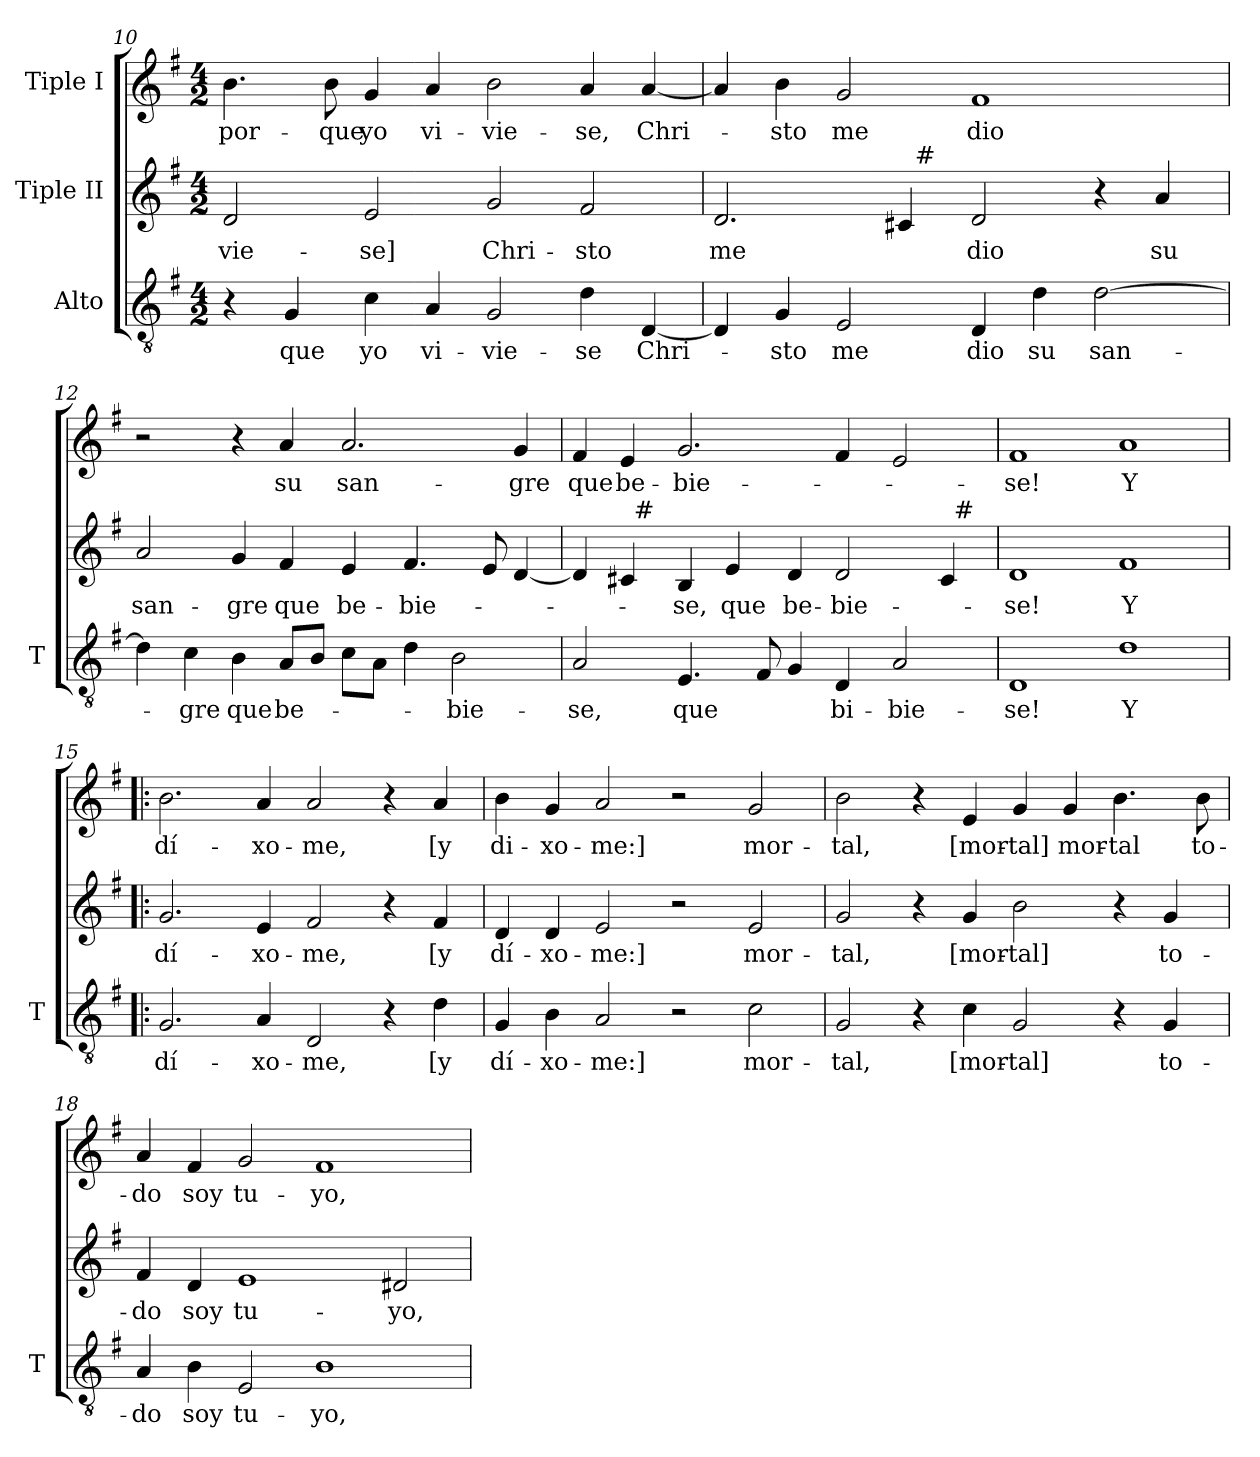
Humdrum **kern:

**kern	**text	**kern	**text	**kern	**text
*part3	*part3	*part2	*part2	*part1	*part1
*staff3	*staff3	*staff2	*staff2	*staff1	*staff1
*I"Alto	*	*I"Tiple II	*	*I"Tiple I	*
*I'T	*	*	*	*	*
*clefGv2	*	*clefG2	*	*clefG2	*
*ITrd7c12	*	*	*	*	*
*k[f#]	*	*k[f#]	*	*k[f#]	*
*G:	*	*G:	*	*G:	*
*M4/2	*	*M4/2	*	*M4/2	*
=10	=10	=10	=10	=10	=10
!	!	!	!LO:LY:b	!	!LO:LY:b
4r	.	2d/	-vie-	4.b\	por-
!	!LO:LY:b	!	!	!	!
4GG/	que	.	.	.	.
!	!	!	!	!	!LO:LY:b
.	.	.	.	8b\	que
!	!LO:LY:b	!	!LO:LY:b	!	!LO:LY:b
4C\	-yo	2e/	se]	4g/	-yo
!	!LO:LY:b	!	!	!	!LO:LY:b
4AA/	vi-	.	.	4a/	vi-
!	!LO:LY:b	!	!LO:LY:b	!	!LO:LY:b
2GG/	-vie-	2g/	-Chri-	2b\	-vie-
!	!LO:LY:b	!	!LO:LY:b	!	!LO:LY:b
4D\	se	2f#/	sto	4a/	se,
!	!LO:LY:b	!	!	!	!LO:LY:b
[<4DD/	-Chri-	.	.	[<4a/	-Chri-
!!LO:PB:g=z
=11	=11	=11	=11	=11	=11
!	!	!	!LO:LY:b	!	!
*	*	*^	*	*	*
4DD/]	.	2.d/	2ryy	me	4a/]	.
!	!LO:LY:b	!	!	!	!	!LO:LY:b
4GG/	sto	.	.	.	4b\	sto
!	!LO:LY:b	!	!	!	!	!LO:LY:b
2EE/	me	.	4ryy	.	2g/	me
.	.	4c#/	32ryy	.	.	.
!	!	!	!LO:TX:a:t=#	!	!	!
.	.	.	1ryy	.	.	.
!	!LO:LY:b	!	!	!LO:LY:b	!	!LO:LY:b
4DD/	dio	2d/	.	dio	1f#	dio
!	!LO:LY:b	!	!	!	!	!
4D\	su	.	.	.	.	.
!	!LO:LY:b	!	!	!	!	!
[>2D\	-san-	4r	.	.	.	.
!	!	!	!	!LO:LY:b	!	!
.	.	4a/	.	su	.	.
.	.	.	8..ryy	.	.	.
=12	=12	=12	=12	=12	=12	=12
!	!	!	!	!LO:LY:b	!	!
*	*	*v	*v	*	*	*
4D\]	.	2a/	-san-	2r	.
!	!LO:LY:b	!	!	!	!
4C\	gre	.	.	.	.
!	!LO:LY:b	!	!LO:LY:b	!	!
4BB\	-que	4g/	gre	4r	.
!	!LO:LY:b	!	!LO:LY:b	!	!LO:LY:b
8AA/L	-be-	4f#/	-que	4a/	su
8BB/J	.	.	.	.	.
!	!	!	!LO:LY:b	!	!LO:LY:b
8C\L	.	4e/	-be-	2.a/	-san-
8AA\J	.	.	.	.	.
!	!	!	!LO:LY:b	!	!
4D\	.	4.f#/	-bie-	.	.
!	!LO:LY:b	!	!	!	!
2BB\	-bie-	.	.	.	.
.	.	8e/	.	.	.
!	!	!	!	!	!LO:LY:b
.	.	[<4d/	.	4g/	gre
=13	=13	=13	=13	=13	=13
!	!LO:LY:b	!	!	!	!LO:LY:b
*	*	*^	*	*	*
2AA/	se,	4d/]	4ryy	.	4f#/	-que
!	!	!	!	!	!	!LO:LY:b
.	.	4c#/	32ryy	.	4e/	-be-
!	!	!	!LO:TX:a:t=#	!	!	!
.	.	.	1ryy	.	.	.
!	!LO:LY:b	!	!	!LO:LY:b	!	!LO:LY:b
4.EE/	-que	4B/	.	se,	2.g/	-bie-
!	!	!	!	!LO:LY:b	!	!
.	.	4e/	.	-que	.	.
8FF#/	.	.	.	.	.	.
!	!	!	!	!LO:LY:b	!	!
4GG/	.	4d/	.	-be-	.	.
!	!LO:LY:b	!	!	!LO:LY:b	!	!
4DD/	-bi-	2d/	.	-bie-	4f#/	.
.	.	.	2ryy	.	.	.
!	!LO:LY:b	!	!	!	!	!
2AA/	-bie-	.	.	.	2e/	.
.	.	4c#/	.	.	.	.
!	!	!	!LO:TX:a:t=#	!	!	!
.	.	.	8..ryy	.	.	.
=14	=14	=14	=14	=14	=14	=14
!	!LO:LY:b	!	!	!LO:LY:b	!	!LO:LY:b
*	*	*v	*v	*	*	*
1DD	se!	1d	se!	1f#	se!
!	!LO:LY:b	!	!LO:LY:b	!	!LO:LY:b
1D	Y	1f#	Y	1a	Y
!!LO:LB:g=z
=15!|:	=15!|:	=15!|:	=15!|:	=15!|:	=15!|:
!	!LO:LY:b	!	!LO:LY:b	!	!LO:LY:b
2.GG/	dí-	2.g/	dí-	2.b\	dí-
!	!LO:LY:b	!	!LO:LY:b	!	!LO:LY:b
4AA/	-xo-	4e/	-xo-	4a/	-xo-
!	!LO:LY:b	!	!LO:LY:b	!	!LO:LY:b
2DD/	-me,	2f#/	-me,	2a/	-me,
4r	.	4r	.	4r	.
!	!LO:LY:b	!	!LO:LY:b	!	!LO:LY:b
4D\	[y	4f#/	[y	4a/	[y
=16	=16	=16	=16	=16	=16
!	!LO:LY:b	!	!LO:LY:b	!	!LO:LY:b
4GG/	dí-	4d/	dí-	4b\	di-
!	!LO:LY:b	!	!LO:LY:b	!	!LO:LY:b
4BB\	-xo-	4d/	-xo-	4g/	-xo-
!	!LO:LY:b	!	!LO:LY:b	!	!LO:LY:b
2AA/	-me:]	2e/	-me:]	2a/	-me:]
2r	.	2r	.	2r	.
!	!LO:LY:b	!	!LO:LY:b	!	!LO:LY:b
2C\	mor-	2e/	mor-	2g/	mor-
=17	=17	=17	=17	=17	=17
!	!LO:LY:b	!	!LO:LY:b	!	!LO:LY:b
2GG/	-tal,	2g/	-tal,	2b\	-tal,
4r	.	4r	.	4r	.
!	!LO:LY:b	!	!LO:LY:b	!	!LO:LY:b
4C\	[mor-	4g/	[mor-	4e/	[mor-
!	!LO:LY:b	!	!LO:LY:b	!	!LO:LY:b
2GG/	-tal]	2b\	-tal]	4g/	-tal]
!	!	!	!	!	!LO:LY:b
.	.	.	.	4g/	mor-
!	!	!	!	!	!LO:LY:b
4r	.	4r	.	4.b\	-tal
!	!LO:LY:b	!	!LO:LY:b	!	!
4GG/	to-	4g/	to-	.	.
!	!	!	!	!	!LO:LY:b
.	.	.	.	8b\	to-
=18	=18	=18	=18	=18	=18
!	!LO:LY:b	!	!LO:LY:b	!	!LO:LY:b
4AA/	-do	4f#/	-do	4a/	-do
!	!LO:LY:b	!	!LO:LY:b	!	!LO:LY:b
4BB\	soy	4d/	soy	4f#/	soy
!	!LO:LY:b	!	!LO:LY:b	!	!LO:LY:b
2EE/	tu-	1e	tu-	2g/	tu-
!	!LO:LY:b	!	!	!	!LO:LY:b
1BB	-yo,	.	.	1f#	-yo,
!	!	!	!LO:LY:b	!	!
.	.	2d#X/	-yo,	.	.
=	=	=	=	=	=
*-	*-	*-	*-	*-	*-
